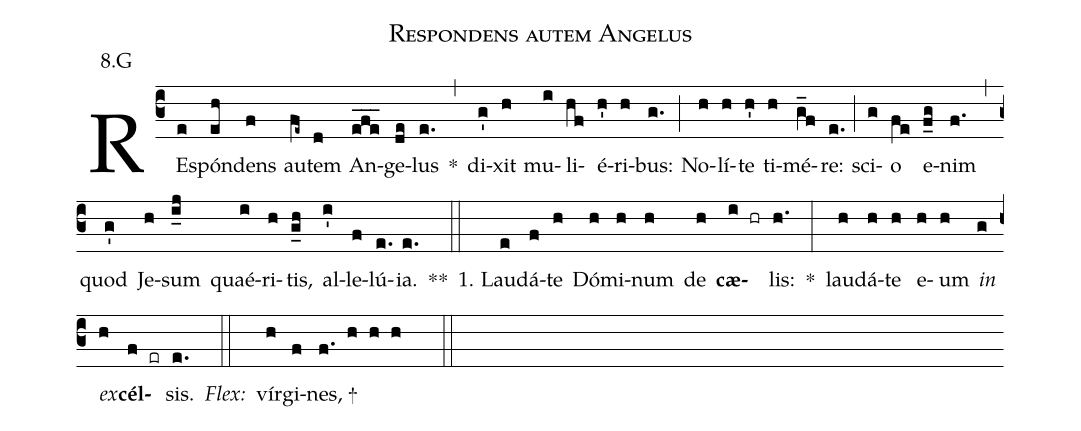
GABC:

name:Respondens autem Angelus;
office-part:Antiphona;
mode:8;
annotation: 8.G;
%%
(c3) RE(e)spón(eh)dens(f) au(fe~)tem(d) An(efe___)ge(de)lus(e.) *(,) di(g')xit(h) mu(i)li(hf)é(h')ri(h)bus:(g.) (;) No(h)lí(h)te(h') ti(h)mé(g_f)re:(e.) (;) sci(g)o(fe) e(f_g)nim(f.) (,) quod(g') Je(h)sum(i_j) quaé(i)ri(h)tis,(g_h) al(i')le(f)lú(e.)ia.(e.) **(::)
1. Lau(e)dá(f)te(h) Dó(h)mi(h)num(h) de(h) <b>cæ</b>(i hr)lis:(h.) *(:) lau(h)dá(h)te(h) e(h)um(h) <i>in</i>(g) <i>ex</i>(h)<b>cél</b>(f er)sis.(e.) <i>Flex:</i>(::)  vír(h)gi(f)nes, +(f. h h h  ::)
